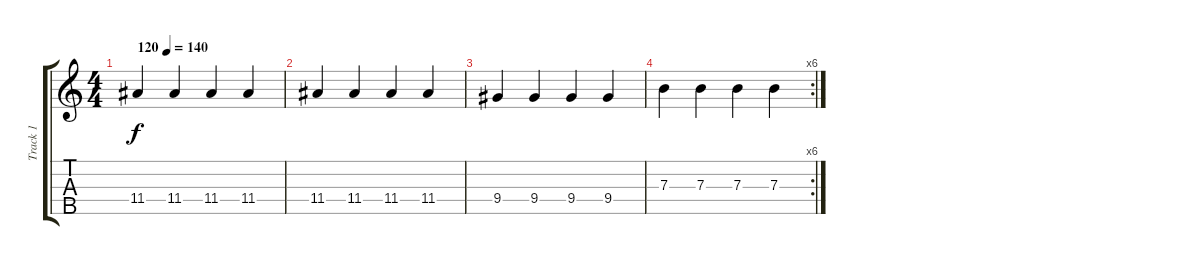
\track ("Track 1" "Track 1") {instrument electricguitarclean}
\staff {score tabs}
\tuning (D4 A3 E3 B2 Gb2) {hide}
\ts (4 4)
\tempo (140 "120")
\clef g2
\ks c
11.4.4{dy f instrument electricguitarclean} 11.4.4 11.4.4 11.4.4 |
11.4.4 11.4.4 11.4.4 11.4.4 |
9.4.4 9.4.4 9.4.4 9.4.4 |
\rc 6
7.3.4 7.3.4 7.3.4 7.3.4
